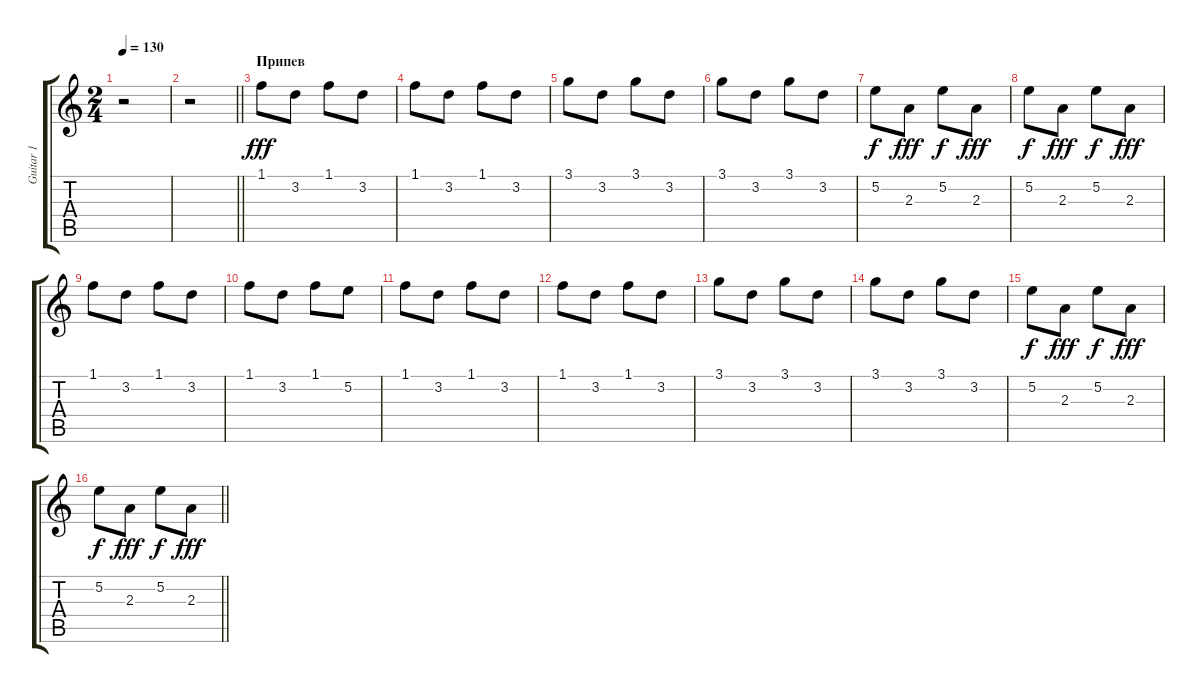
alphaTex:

\track ("Guitar 1" "Guitar 1") {solo instrument acousticguitarsteel}
\staff {score tabs}
\tuning (E4 B3 G3 D3 A2 E2) {hide}
\ts (2 4)
\tempo 130
\clef g2
\ks c
r.2{dy f} |
\barLineRight lightlight
r.2 |
\section ("" "Припев")
1.1.8{dy fff} 3.2.8 1.1.8 3.2.8 |
1.1.8 3.2.8 1.1.8 3.2.8 |
3.1.8 3.2.8 3.1.8 3.2.8 |
3.1.8 3.2.8 3.1.8 3.2.8 |
5.2.8{dy f} 2.3.8{dy fff} 5.2.8{dy f} 2.3.8{dy fff} |
5.2.8{dy f} 2.3.8{dy fff} 5.2.8{dy f} 2.3.8{dy fff} |
1.1.8 3.2.8 1.1.8 3.2.8 |
1.1.8 3.2.8 1.1.8 5.2.8 |
1.1.8 3.2.8 1.1.8 3.2.8 |
1.1.8 3.2.8 1.1.8 3.2.8 |
3.1.8 3.2.8 3.1.8 3.2.8 |
3.1.8 3.2.8 3.1.8 3.2.8 |
5.2.8{dy f} 2.3.8{dy fff} 5.2.8{dy f} 2.3.8{dy fff} |
\barLineRight lightlight
5.2.8{dy f} 2.3.8{dy fff} 5.2.8{dy f} 2.3.8{dy fff}
